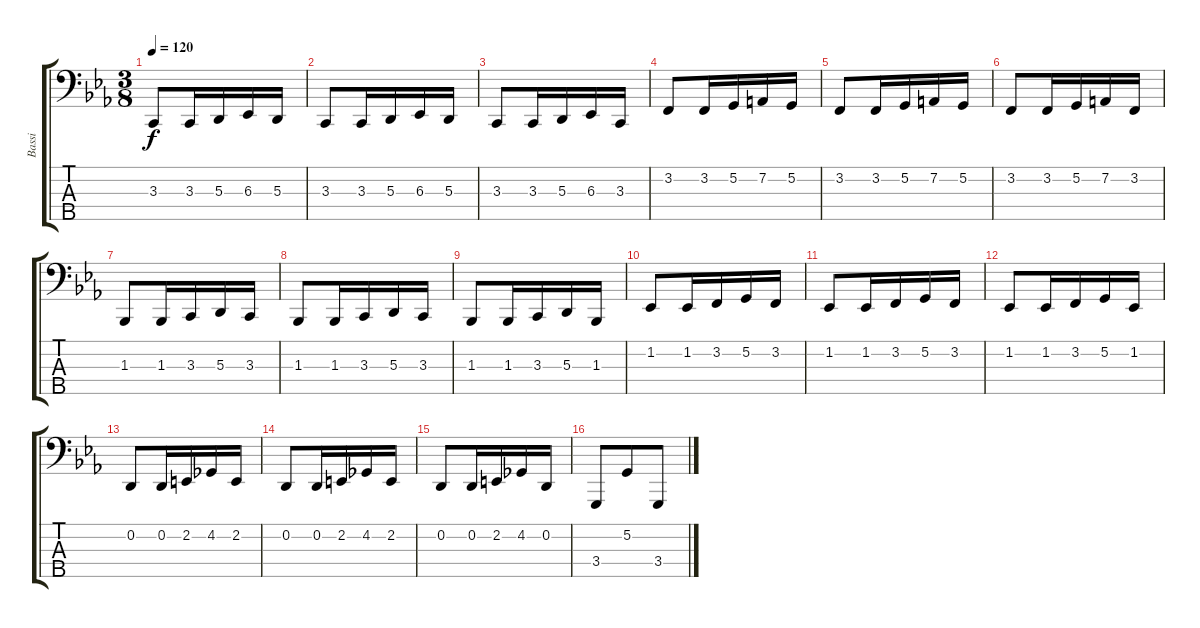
\track ("Bassi" "Bassi") {instrument cello}
\staff {score tabs}
\tuning (G2 D2 A1 E1 B0) {hide}
\ts (3 8)
\tempo 120
\clef f4
\ks eb
3.3.8{dy f} 3.3.16 5.3.16 6.3.16 5.3.16 |
3.3.8 3.3.16 5.3.16 6.3.16 5.3.16 |
3.3.8 3.3.16 5.3.16 6.3.16 3.3.16 |
3.2.8 3.2.16 5.2.16 7.2.16 5.2.16 |
3.2.8 3.2.16 5.2.16 7.2.16 5.2.16 |
3.2.8 3.2.16 5.2.16 7.2.16 3.2.16 |
1.3.8 1.3.16 3.3.16 5.3.16 3.3.16 |
1.3.8 1.3.16 3.3.16 5.3.16 3.3.16 |
1.3.8 1.3.16 3.3.16 5.3.16 1.3.16 |
1.2.8 1.2.16 3.2.16 5.2.16 3.2.16 |
1.2.8 1.2.16 3.2.16 5.2.16 3.2.16 |
1.2.8 1.2.16 3.2.16 5.2.16 1.2.16 |
0.2.8 0.2.16 2.2.16 4.2.16 2.2.16 |
0.2.8 0.2.16 2.2.16 4.2.16 2.2.16 |
0.2.8 0.2.16 2.2.16 4.2.16 0.2.16 |
3.4.8 5.2.8 3.4.8
